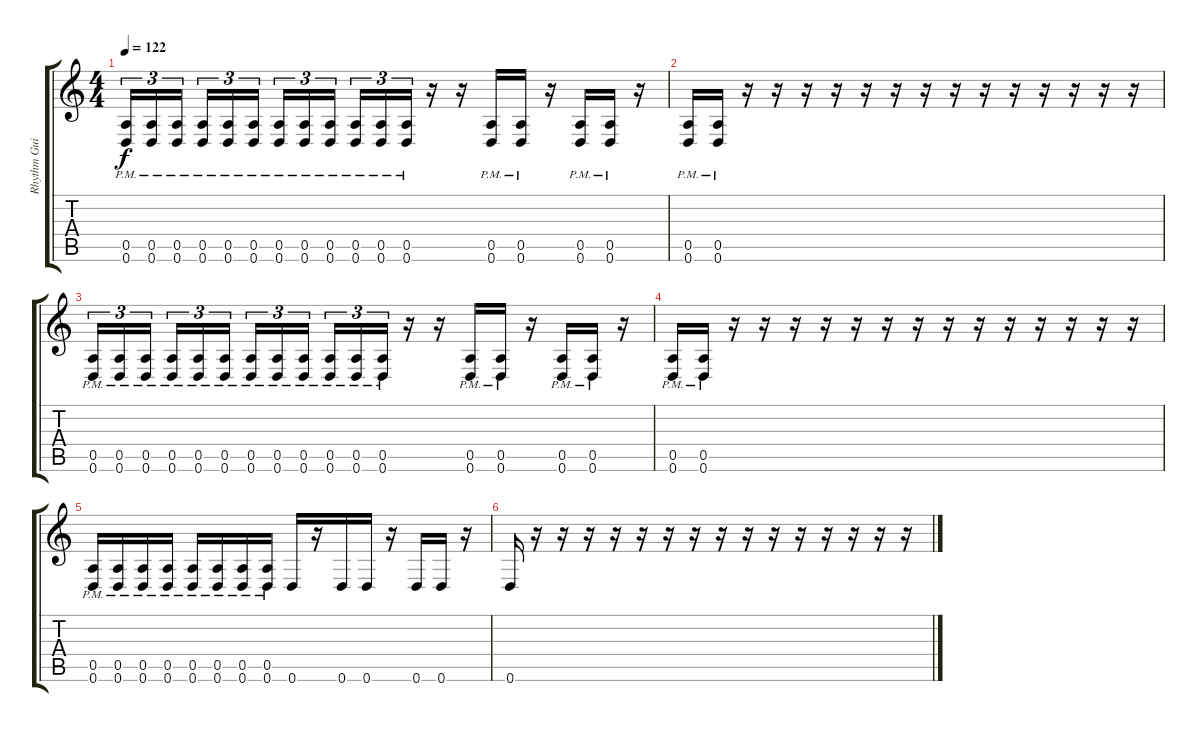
\track ("Rhythm Guitar 1" "Rhythm Gui") {instrument distortionguitar}
\staff {score tabs}
\tuning (E4 B3 G3 D3 A2 D2) {hide}
\ts (4 4)
\tempo 122
\clef g2
\ks c
(0.5{pm} 0.6{pm}).16{tu (3 2) dy f} (0.5{pm} 0.6{pm}).16{tu (3 2)} (0.5{pm} 0.6{pm}).16{tu (3 2)} (0.5{pm} 0.6{pm}).16{tu (3 2)} (0.5{pm} 0.6{pm}).16{tu (3 2)} (0.5{pm} 0.6{pm}).16{tu (3 2)} (0.5{pm} 0.6{pm}).16{tu (3 2)} (0.5{pm} 0.6{pm}).16{tu (3 2)} (0.5{pm} 0.6{pm}).16{tu (3 2)} (0.5{pm} 0.6{pm}).16{tu (3 2)} (0.5{pm} 0.6{pm}).16{tu (3 2)} (0.5{pm} 0.6{pm}).16{tu (3 2)} r.16 r.16 (0.5{pm} 0.6{pm}).16 (0.5{pm} 0.6{pm}).16 r.16 (0.5{pm} 0.6{pm}).16 (0.5{pm} 0.6{pm}).16 r.16 |
(0.5{pm} 0.6{pm}).16 (0.5{pm} 0.6{pm}).16 r.16 r.16 r.16 r.16 r.16 r.16 r.16 r.16 r.16 r.16 r.16 r.16 r.16 r.16 |
(0.5{pm} 0.6{pm}).16{tu (3 2)} (0.5{pm} 0.6{pm}).16{tu (3 2)} (0.5{pm} 0.6{pm}).16{tu (3 2)} (0.5{pm} 0.6{pm}).16{tu (3 2)} (0.5{pm} 0.6{pm}).16{tu (3 2)} (0.5{pm} 0.6{pm}).16{tu (3 2)} (0.5{pm} 0.6{pm}).16{tu (3 2)} (0.5{pm} 0.6{pm}).16{tu (3 2)} (0.5{pm} 0.6{pm}).16{tu (3 2)} (0.5{pm} 0.6{pm}).16{tu (3 2)} (0.5{pm} 0.6{pm}).16{tu (3 2)} (0.5{pm} 0.6{pm}).16{tu (3 2)} r.16 r.16 (0.5{pm} 0.6{pm}).16 (0.5{pm} 0.6{pm}).16 r.16 (0.5{pm} 0.6{pm}).16 (0.5{pm} 0.6{pm}).16 r.16 |
(0.5{pm} 0.6{pm}).16 (0.5{pm} 0.6{pm}).16 r.16 r.16 r.16 r.16 r.16 r.16 r.16 r.16 r.16 r.16 r.16 r.16 r.16 r.16 |
(0.5{pm} 0.6{pm}).16 (0.5{pm} 0.6{pm}).16 (0.5{pm} 0.6{pm}).16 (0.5{pm} 0.6{pm}).16 (0.5{pm} 0.6{pm}).16 (0.5{pm} 0.6{pm}).16 (0.5{pm} 0.6{pm}).16 (0.5{pm} 0.6{pm}).16 0.6.16 r.16 0.6.16 0.6.16 r.16 0.6.16 0.6.16 r.16 |
0.6.16 r.16 r.16 r.16 r.16 r.16 r.16 r.16 r.16 r.16 r.16 r.16 r.16 r.16 r.16 r.16
